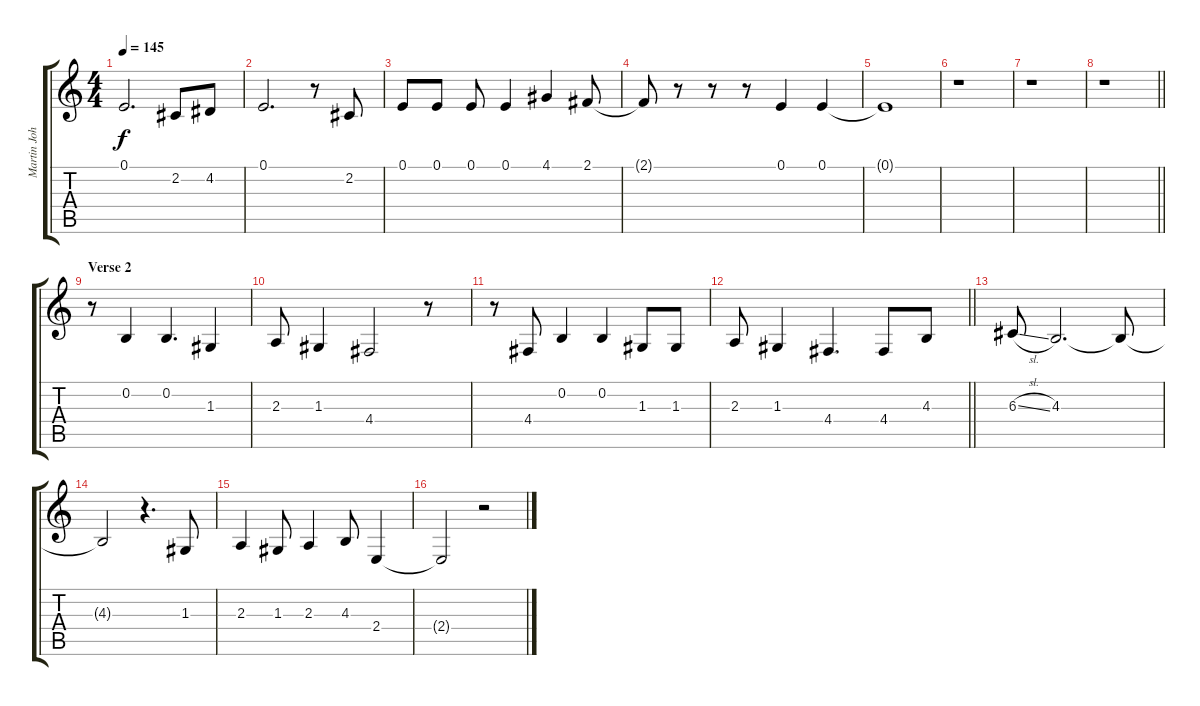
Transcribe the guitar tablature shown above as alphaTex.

\track ("Martin Johnson (Vocals)" "Martin Joh") {instrument clarinet}
\staff {score tabs}
\tuning (E4 B3 G3 D3 A2 E2) {hide}
\ts (4 4)
\tempo 145
\clef g2
\ks c
0.1.2{d dy f} 2.2.8 4.2.8 |
0.1.2{d} r.8 2.2.8 |
0.1.8 0.1.8 0.1.8 0.1.4 4.1.4 2.1.8 |
2.1{t}.8 r.8 r.8 r.8 0.1.4 0.1.4 |
0.1{t}.1 |
r.1 |
r.1 |
\barLineRight lightlight
r.1 |
\section ("" "Verse 2")
r.8 0.2.4 0.2.4{d} 1.3.4 |
2.3.8 1.3.4 4.4.2 r.8 |
r.8 4.4.8 0.2.4 0.2.4 1.3.8 1.3.8 |
\barLineRight lightlight
2.3.8 1.3.4 4.4.4{d} 4.4.8 4.3.8 |
6.3{sl}.8 4.3.2{d} 4.3{t}.8 |
4.3{t}.2 r.4{d} 1.3.8 |
2.3.4 1.3.8 2.3.4 4.3.8 2.4.4 |
2.4{t}.2 r.2
